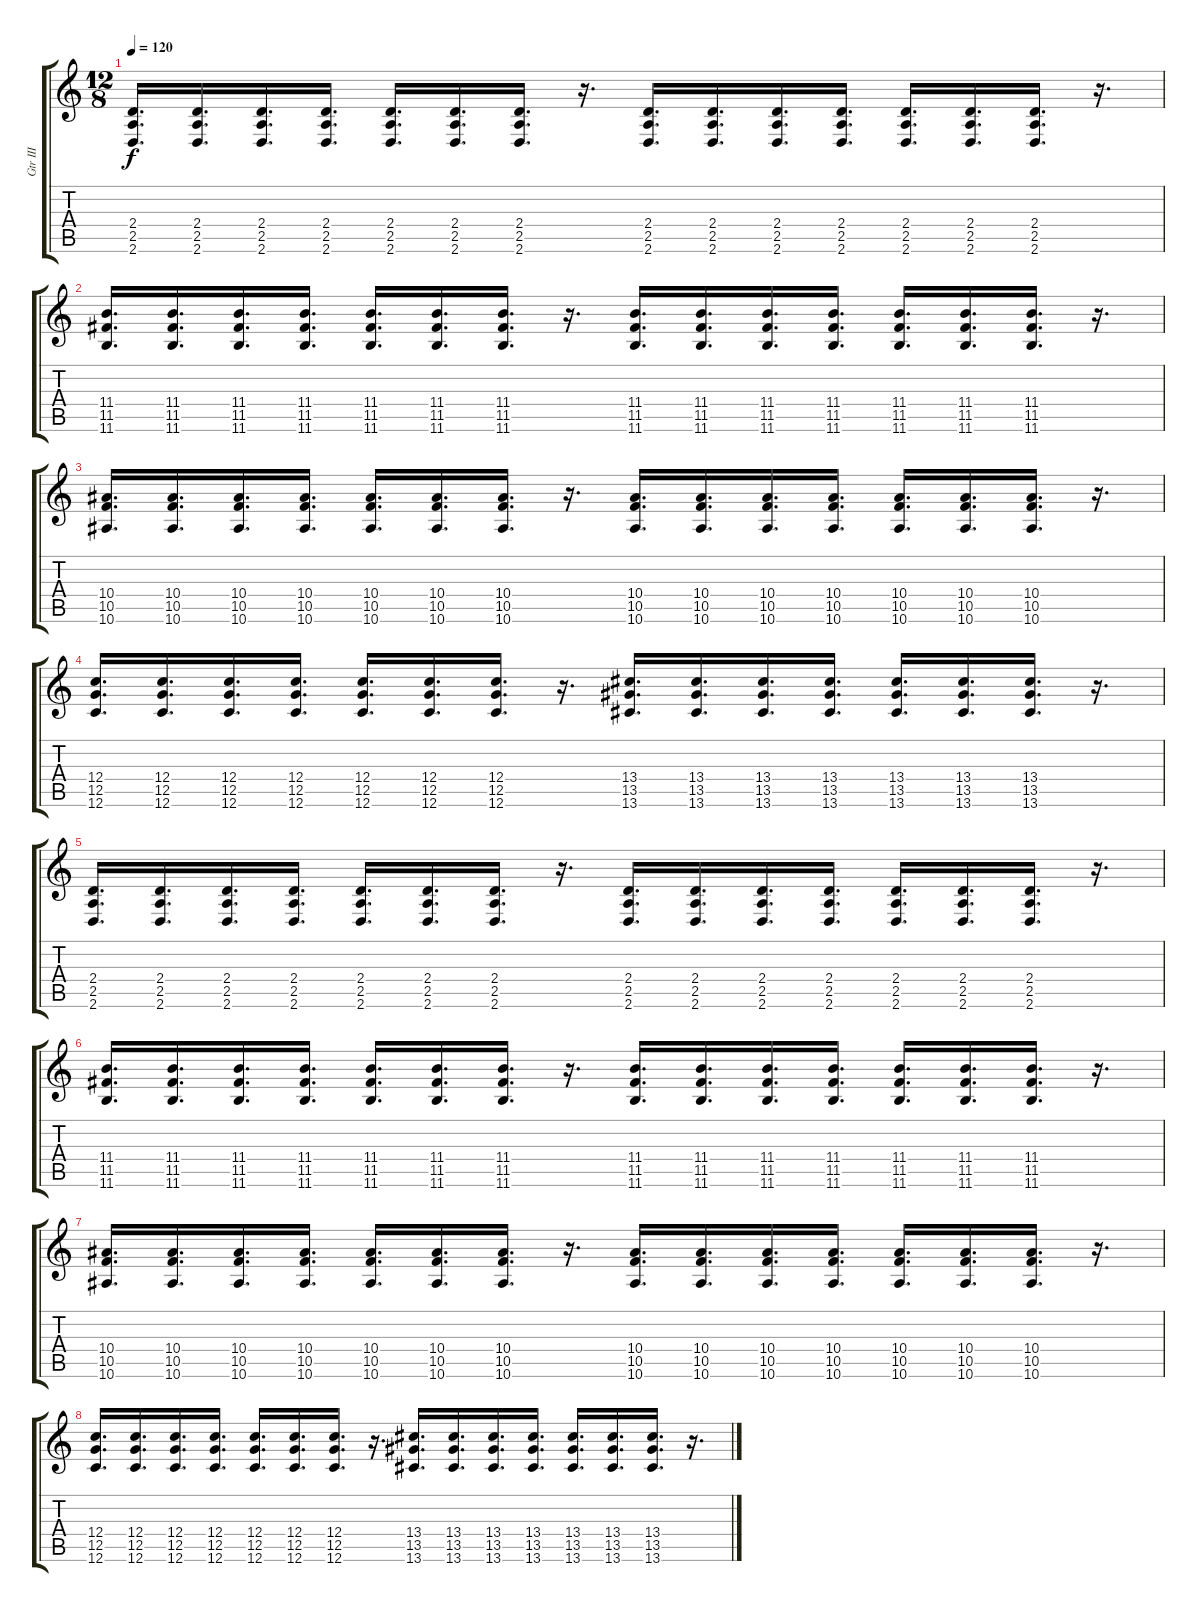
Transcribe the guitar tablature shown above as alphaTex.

\track ("Gtr III" "Gtr III") {instrument distortionguitar}
\staff {score tabs}
\tuning (D4 A3 F3 C3 G2 C2) {hide}
\ts (12 8)
\tempo 120
\clef g2
\ks c
(2.4 2.5 2.6).16{d dy f} (2.4 2.5 2.6).16{d} (2.4 2.5 2.6).16{d} (2.4 2.5 2.6).16{d} (2.4 2.5 2.6).16{d} (2.4 2.5 2.6).16{d} (2.4 2.5 2.6).16{d} r.16{d} (2.4 2.5 2.6).16{d} (2.4 2.5 2.6).16{d} (2.4 2.5 2.6).16{d} (2.4 2.5 2.6).16{d} (2.4 2.5 2.6).16{d} (2.4 2.5 2.6).16{d} (2.4 2.5 2.6).16{d} r.16{d} |
(11.4 11.5 11.6).16{d} (11.4 11.5 11.6).16{d} (11.4 11.5 11.6).16{d} (11.4 11.5 11.6).16{d} (11.4 11.5 11.6).16{d} (11.4 11.5 11.6).16{d} (11.4 11.5 11.6).16{d} r.16{d} (11.4 11.5 11.6).16{d} (11.4 11.5 11.6).16{d} (11.4 11.5 11.6).16{d} (11.4 11.5 11.6).16{d} (11.4 11.5 11.6).16{d} (11.4 11.5 11.6).16{d} (11.4 11.5 11.6).16{d} r.16{d} |
(10.4 10.5 10.6).16{d} (10.4 10.5 10.6).16{d} (10.4 10.5 10.6).16{d} (10.4 10.5 10.6).16{d} (10.4 10.5 10.6).16{d} (10.4 10.5 10.6).16{d} (10.4 10.5 10.6).16{d} r.16{d} (10.4 10.5 10.6).16{d} (10.4 10.5 10.6).16{d} (10.4 10.5 10.6).16{d} (10.4 10.5 10.6).16{d} (10.4 10.5 10.6).16{d} (10.4 10.5 10.6).16{d} (10.4 10.5 10.6).16{d} r.16{d} |
(12.4 12.5 12.6).16{d} (12.4 12.5 12.6).16{d} (12.4 12.5 12.6).16{d} (12.4 12.5 12.6).16{d} (12.4 12.5 12.6).16{d} (12.4 12.5 12.6).16{d} (12.4 12.5 12.6).16{d} r.16{d} (13.4 13.5 13.6).16{d} (13.4 13.5 13.6).16{d} (13.4 13.5 13.6).16{d} (13.4 13.5 13.6).16{d} (13.4 13.5 13.6).16{d} (13.4 13.5 13.6).16{d} (13.4 13.5 13.6).16{d} r.16{d} |
(2.4 2.5 2.6).16{d} (2.4 2.5 2.6).16{d} (2.4 2.5 2.6).16{d} (2.4 2.5 2.6).16{d} (2.4 2.5 2.6).16{d} (2.4 2.5 2.6).16{d} (2.4 2.5 2.6).16{d} r.16{d} (2.4 2.5 2.6).16{d} (2.4 2.5 2.6).16{d} (2.4 2.5 2.6).16{d} (2.4 2.5 2.6).16{d} (2.4 2.5 2.6).16{d} (2.4 2.5 2.6).16{d} (2.4 2.5 2.6).16{d} r.16{d} |
(11.4 11.5 11.6).16{d} (11.4 11.5 11.6).16{d} (11.4 11.5 11.6).16{d} (11.4 11.5 11.6).16{d} (11.4 11.5 11.6).16{d} (11.4 11.5 11.6).16{d} (11.4 11.5 11.6).16{d} r.16{d} (11.4 11.5 11.6).16{d} (11.4 11.5 11.6).16{d} (11.4 11.5 11.6).16{d} (11.4 11.5 11.6).16{d} (11.4 11.5 11.6).16{d} (11.4 11.5 11.6).16{d} (11.4 11.5 11.6).16{d} r.16{d} |
(10.4 10.5 10.6).16{d} (10.4 10.5 10.6).16{d} (10.4 10.5 10.6).16{d} (10.4 10.5 10.6).16{d} (10.4 10.5 10.6).16{d} (10.4 10.5 10.6).16{d} (10.4 10.5 10.6).16{d} r.16{d} (10.4 10.5 10.6).16{d} (10.4 10.5 10.6).16{d} (10.4 10.5 10.6).16{d} (10.4 10.5 10.6).16{d} (10.4 10.5 10.6).16{d} (10.4 10.5 10.6).16{d} (10.4 10.5 10.6).16{d} r.16{d} |
(12.4 12.5 12.6).16{d} (12.4 12.5 12.6).16{d} (12.4 12.5 12.6).16{d} (12.4 12.5 12.6).16{d} (12.4 12.5 12.6).16{d} (12.4 12.5 12.6).16{d} (12.4 12.5 12.6).16{d} r.16{d} (13.4 13.5 13.6).16{d} (13.4 13.5 13.6).16{d} (13.4 13.5 13.6).16{d} (13.4 13.5 13.6).16{d} (13.4 13.5 13.6).16{d} (13.4 13.5 13.6).16{d} (13.4 13.5 13.6).16{d} r.16{d}
